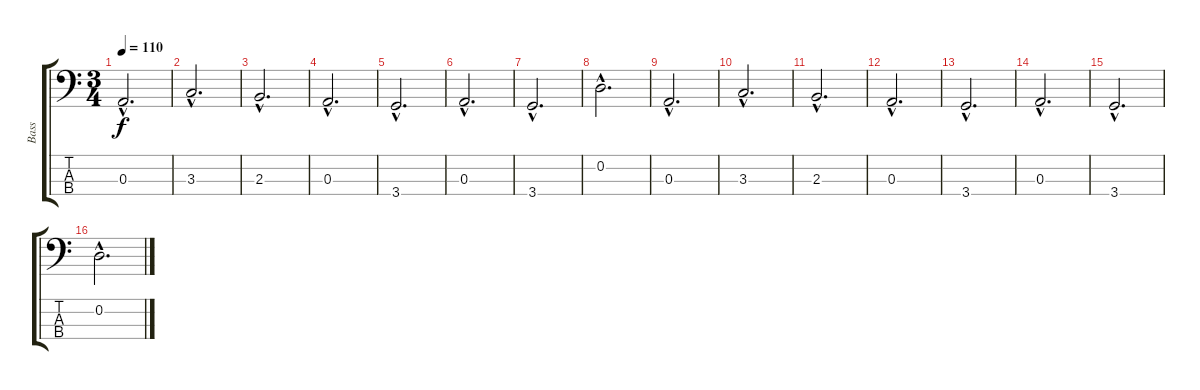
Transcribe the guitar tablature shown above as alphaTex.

\track ("Bass" "Bass") {instrument acousticbass}
\staff {score tabs}
\tuning (G2 D2 A1 E1) {hide}
\ts (3 4)
\tempo 110
\clef f4
\ks c
0.3{hac}.2{d dy f} |
3.3{hac}.2{d} |
2.3{hac}.2{d} |
0.3{hac}.2{d} |
3.4{hac}.2{d} |
0.3{hac}.2{d} |
3.4{hac}.2{d} |
0.2{hac}.2{d} |
0.3{hac}.2{d} |
3.3{hac}.2{d} |
2.3{hac}.2{d} |
0.3{hac}.2{d} |
3.4{hac}.2{d} |
0.3{hac}.2{d} |
3.4{hac}.2{d} |
0.2{hac}.2{d}
